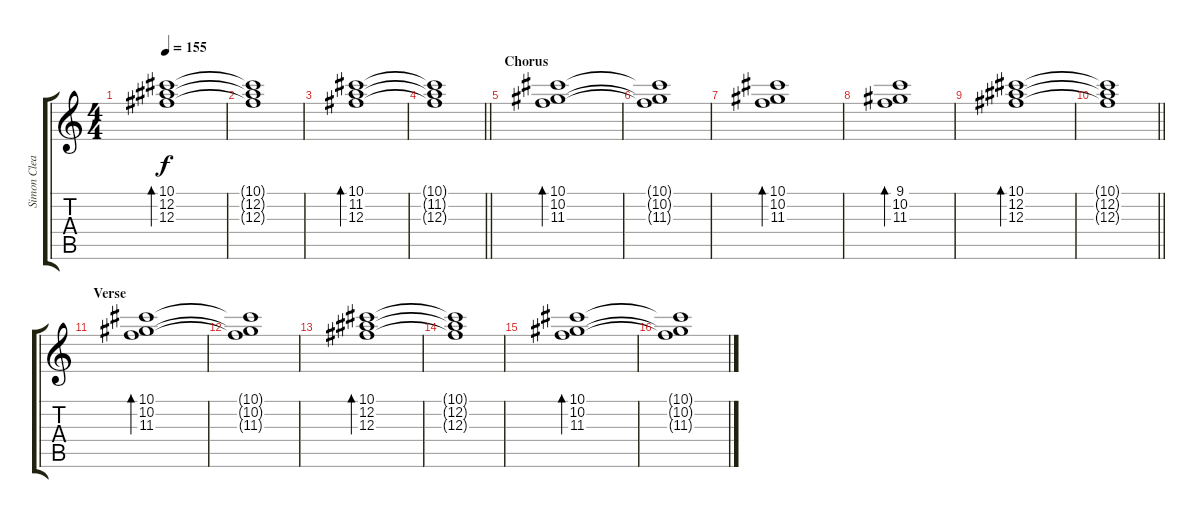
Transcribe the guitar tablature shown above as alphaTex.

\track ("Simon Clean" "Simon Clea") {instrument electricguitarjazz}
\staff {score tabs}
\tuning (Eb4 Bb3 Gb3 Db3 Ab2 Db2) {hide}
\ts (4 4)
\tempo 155
\clef g2
\ks c
(10.1 12.2 12.3).1{bd 120 dy f} |
(10.1{t} 12.2{t} 12.3{t}).1 |
(10.1 11.2 12.3).1{bd 120} |
\barLineRight lightlight
(10.1{t} 11.2{t} 12.3{t}).1 |
\section ("" "Chorus")
(10.1 10.2 11.3).1{bd 120} |
(10.1{t} 10.2{t} 11.3{t}).1 |
(10.1 10.2 11.3).1{bd 120} |
(9.1 10.2 11.3).1{bd 120} |
(10.1 12.2 12.3).1{bd 120} |
\barLineRight lightlight
(10.1{t} 12.2{t} 12.3{t}).1 |
\section ("" "Verse")
(10.1 10.2 11.3).1{bd 120} |
(10.1{t} 10.2{t} 11.3{t}).1 |
(10.1 12.2 12.3).1{bd 120} |
(10.1{t} 12.2{t} 12.3{t}).1 |
(10.1 10.2 11.3).1{bd 120} |
(10.1{t} 10.2{t} 11.3{t}).1
